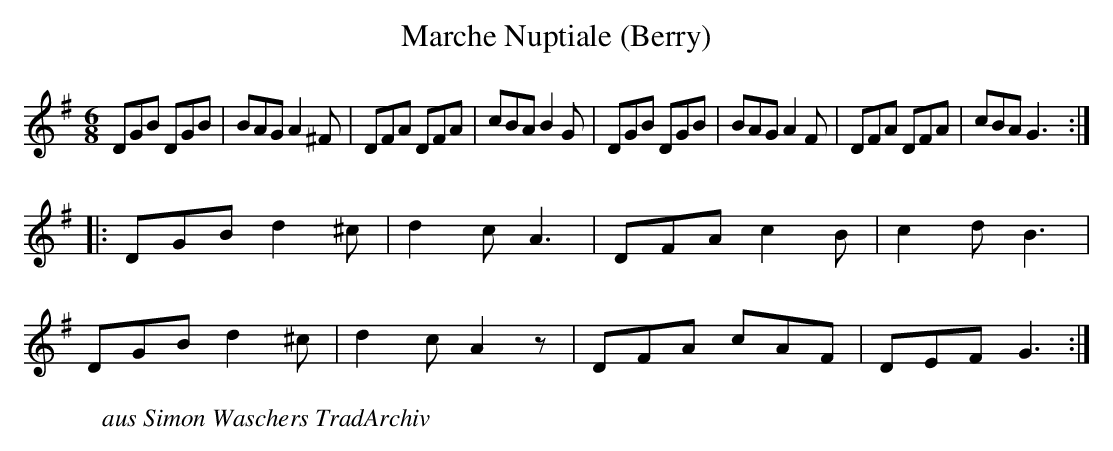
X:1
T:Marche Nuptiale (Berry)
M:6/8
L:1/8
K:G
DGB DGB | BAG A2^F | DFA DFA | cBA B2G |\
DGB DGB | BAG A2F | DFA DFA | cBA G3 :|
|:\
DGB d2^c | d2c A3 | DFA c2B | c2d B3 |
DGB d2^c | d2c A2z | DFA cAF | DEF G3 :|
W:aus Simon Waschers TradArchiv
